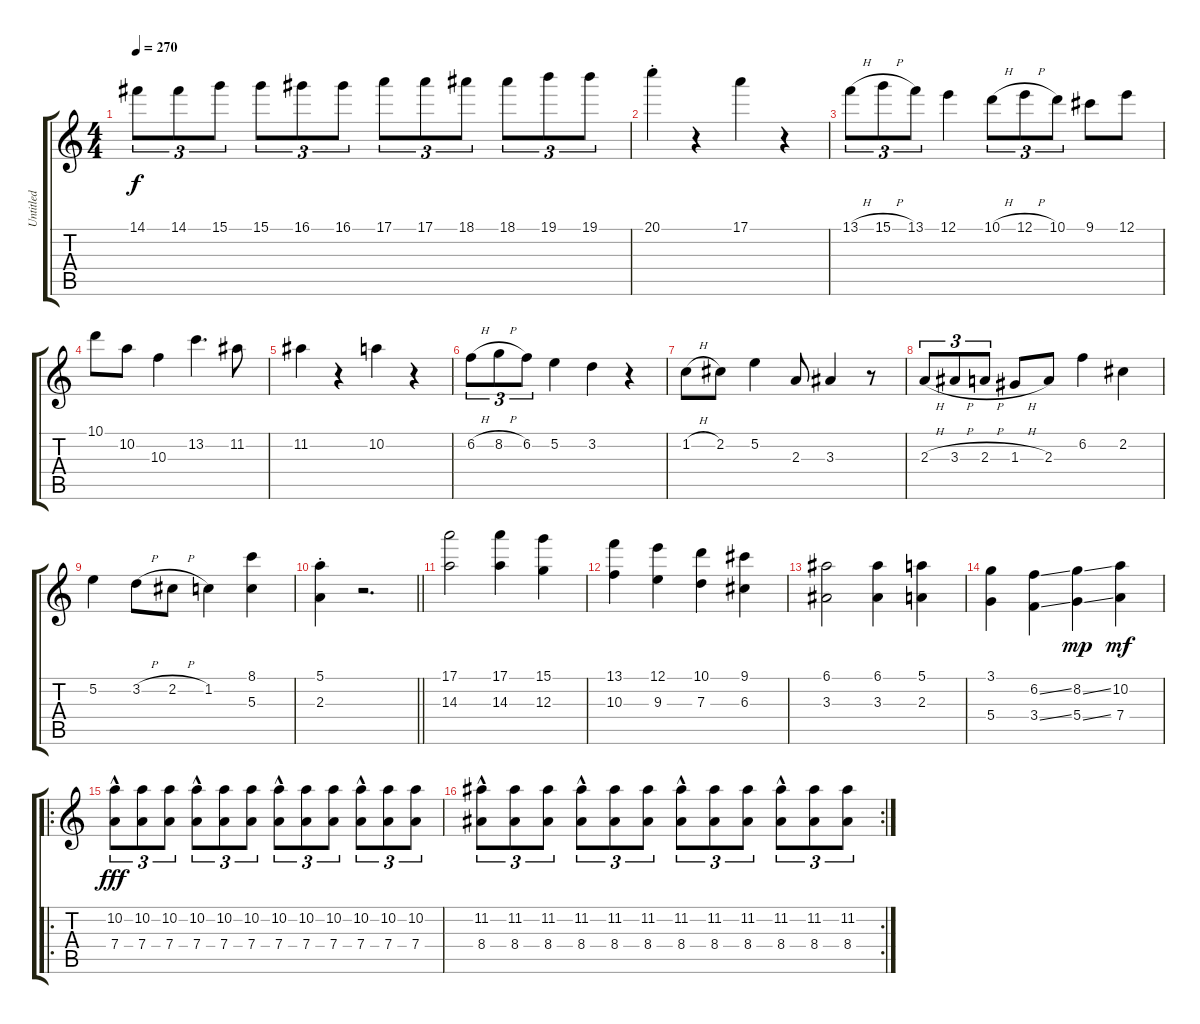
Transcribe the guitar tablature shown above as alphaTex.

\track ("Untitled" "Untitled") {instrument acousticguitarsteel}
\staff {score tabs}
\tuning (E4 B3 G3 D3 A2 E2) {hide}
\ts (4 4)
\tempo 270
\clef g2
\ks c
14.1.8{tu (3 2) dy f} 14.1.8{tu (3 2)} 15.1.8{tu (3 2)} 15.1.8{tu (3 2)} 16.1.8{tu (3 2)} 16.1.8{tu (3 2)} 17.1.8{tu (3 2)} 17.1.8{tu (3 2)} 18.1.8{tu (3 2)} 18.1.8{tu (3 2)} 19.1.8{tu (3 2)} 19.1.8{tu (3 2)} |
20.1{st}.4 r.4 17.1.4 r.4 |
13.1{h}.8{tu (3 2)} 15.1{h}.8{tu (3 2)} 13.1.8{tu (3 2)} 12.1.4 10.1{h}.8{tu (3 2)} 12.1{h}.8{tu (3 2)} 10.1.8{tu (3 2)} 9.1.8 12.1.8 |
10.1.8 10.2.8 10.3.4 13.2.4{d} 11.2.8 |
11.2.4 r.4 10.2.4 r.4 |
6.2{h}.8{tu (3 2)} 8.2{h}.8{tu (3 2)} 6.2.8{tu (3 2)} 5.2.4 3.2.4 r.4 |
1.2{h}.8 2.2.8 5.2.4 2.3.8 3.3.4 r.8 |
2.3{h}.8{tu (3 2)} 3.3{h}.8{tu (3 2)} 2.3{h}.8{tu (3 2)} 1.3{h}.8 2.3.8 6.2.4 2.2.4 |
5.2.4 3.2{h}.8 2.2{h}.8 1.2.4 (8.1 5.3).4 |
\barLineRight lightlight
(5.1{st} 2.3{st}).4 r.2{d} |
(17.1 14.3).2 (17.1 14.3).4 (15.1 12.3).4 |
(13.1 10.3).4 (12.1 9.3).4 (10.1 7.3).4 (9.1 6.3).4 |
(6.1 3.3).2 (6.1 3.3).4 (5.1 2.3).4 |
(3.1 5.4).4 (6.2{ss} 3.4{ss}).4 (8.2{ss} 5.4{ss}).4{dy mp} (10.2 7.4).4{dy mf} |
\ro
(10.2{hac} 7.4{hac}).8{tu (3 2) dy fff} (10.2 7.4).8{tu (3 2)} (10.2 7.4).8{tu (3 2)} (10.2{hac} 7.4{hac}).8{tu (3 2)} (10.2 7.4).8{tu (3 2)} (10.2 7.4).8{tu (3 2)} (10.2{hac} 7.4{hac}).8{tu (3 2)} (10.2 7.4).8{tu (3 2)} (10.2 7.4).8{tu (3 2)} (10.2{hac} 7.4{hac}).8{tu (3 2)} (10.2 7.4).8{tu (3 2)} (10.2 7.4).8{tu (3 2)} |
\rc 2
(11.2{hac} 8.4{hac}).8{tu (3 2)} (11.2 8.4).8{tu (3 2)} (11.2 8.4).8{tu (3 2)} (11.2{hac} 8.4{hac}).8{tu (3 2)} (11.2 8.4).8{tu (3 2)} (11.2 8.4).8{tu (3 2)} (11.2{hac} 8.4{hac}).8{tu (3 2)} (11.2 8.4).8{tu (3 2)} (11.2 8.4).8{tu (3 2)} (11.2{hac} 8.4{hac}).8{tu (3 2)} (11.2 8.4).8{tu (3 2)} (11.2 8.4).8{tu (3 2)}
